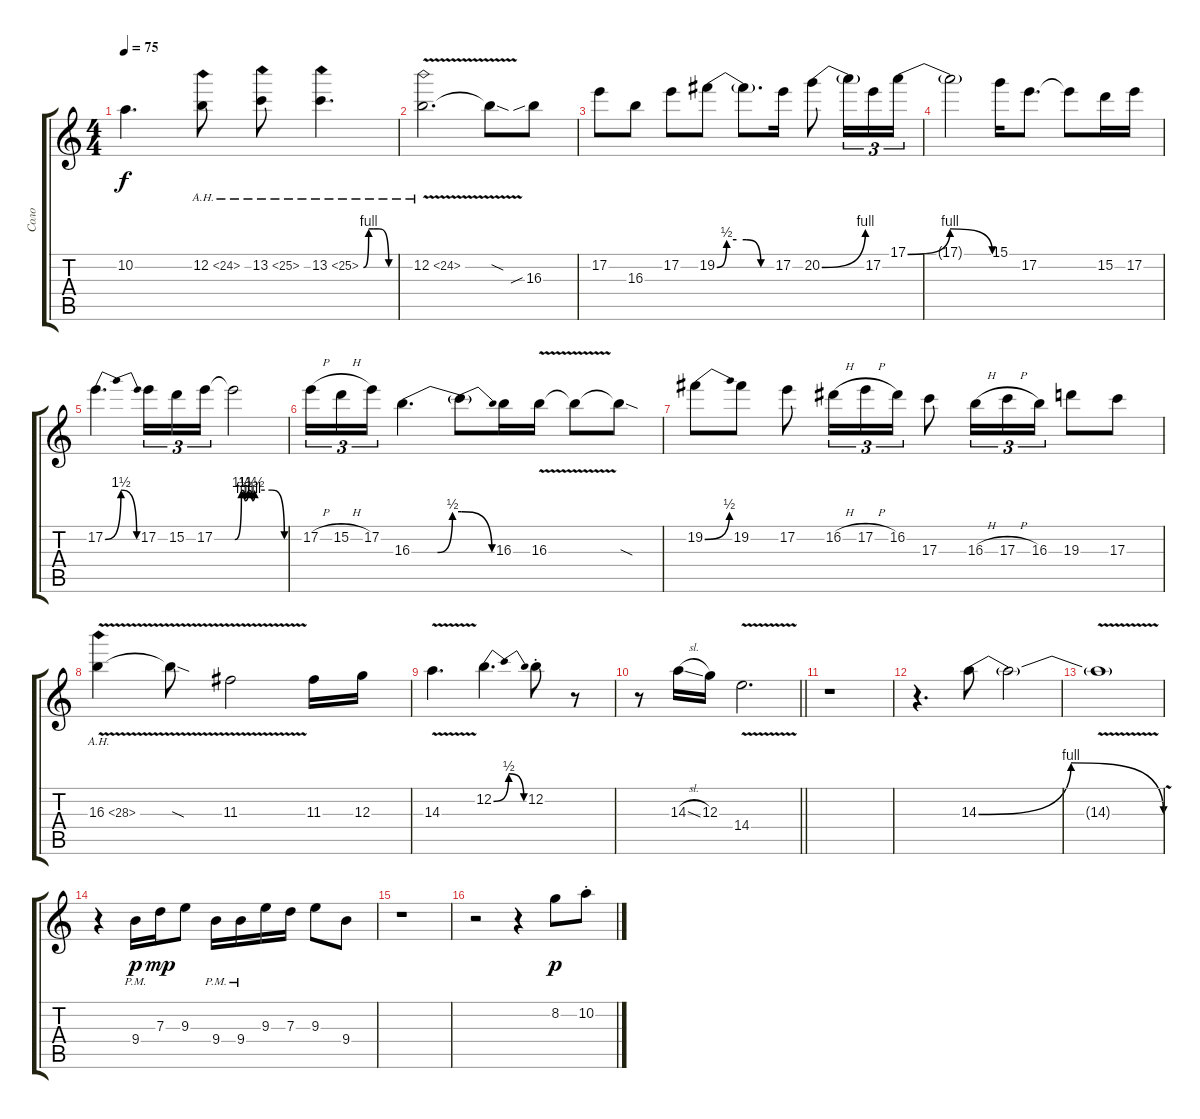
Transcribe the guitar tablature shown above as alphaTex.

\track ("Соло" "Соло") {instrument electricguitarclean}
\staff {score tabs}
\tuning (E4 B3 G3 D3 A2 E2) {hide}
\ts (4 4)
\tempo 75
\clef g2
\ks c
10.2.4{d dy f} 12.2{ah 12}.8 13.2{ah 12}.8 13.2{be (custom 0 0 10 4 20 4 30 4 49 0 60 0) ah 12}.4{d} |
12.2{ah 12 v}.2{d} 12.2{sod t}.8 16.3{sib}.8 |
17.2.8 16.3.8 17.2.8 19.2{be (custom 0 0 10 2 20 2 30 2 45 0 60 0)}.8 19.2{t}.8{d} 17.2.16 20.2{be (bend 0 0 60 4)}.8 20.2{t}.16{tu (3 2)} 17.2.16{tu (3 2)} 17.1{be (bendrelease 0 0 15 4 45 4 60 0)}.16{tu (3 2)} |
17.1{t}.2 15.1.16 17.2.8{d} 17.2{t}.8 15.2.16 17.2.16 |
17.2{be (bendrelease 0 0 15 6 45 6 60 0)}.4{d} 17.2.16{tu (3 2)} 15.2.16{tu (3 2)} 17.2.16{tu (3 2)} 17.2{be (custom 0 0 8 6 12 4 16 6 21 4 24 6 45 6 60 0) t}.2 |
17.2{h}.16{tu (3 2)} 15.2{h}.16{tu (3 2)} 17.2.16{tu (3 2)} 16.3{be (custom 0 0 31 0 49 2 60 2)}.4{d} 16.3{be (release 0 2 60 0) t}.8 16.3.16 16.3{v}.16 16.3{t}.8 16.3{sod t}.8 |
19.2{be (bend 0 0 60 2)}.8 19.2.8 17.2.8 16.2{h}.16{tu (3 2)} 17.2{h}.16{tu (3 2)} 16.2.16{tu (3 2)} 17.3.8 16.3{h}.16{tu (3 2)} 17.3{h}.16{tu (3 2)} 16.3.16{tu (3 2)} 19.3.8 17.3.8 |
16.3{ah 12 v}.4 16.3{sod t}.8 11.3{v}.2 11.3.16 12.3.16 |
14.3{v}.4{d} 12.2{be (bendrelease 0 0 15 2 45 2 60 0)}.4{d} 12.2{st}.8 r.8 |
\barLineRight lightlight
r.8 14.3{sl}.16 12.3.16 14.4{v}.2{d} |
r.1 |
r.4{d} 14.3{be (bendrelease 0 0 15 4 39 4 60 0)}.8 14.3{t}.2 |
14.3{v t}.1 |
r.4 9.4{pm}.16{dy p} 7.3.16{dy mp} 9.3.8 9.4{pm}.16 9.4{pm}.16 9.3.16 7.3.16 9.3.8 9.4.8 |
r.1 |
r.2 r.4 8.2.8{dy p} 10.2{st}.8
